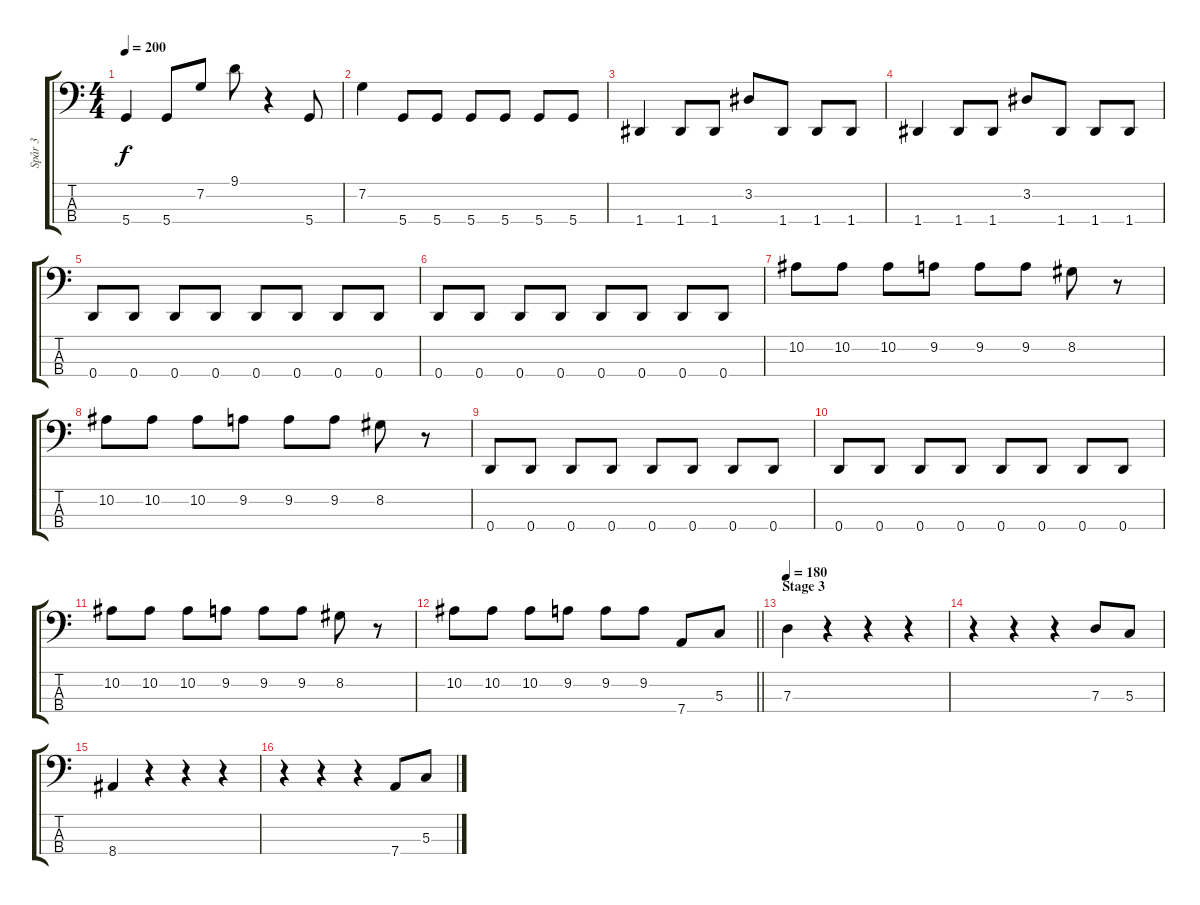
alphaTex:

\track ("Spår 3" "Spår 3") {instrument electricbassfinger}
\staff {score tabs}
\tuning (F2 C2 G1 D1) {hide}
\ts (4 4)
\tempo 200
\clef f4
\ks c
5.4.4{dy f} 5.4.8 7.2.8 9.1.8 r.4 5.4.8 |
7.2.4 5.4.8 5.4.8 5.4.8 5.4.8 5.4.8 5.4.8 |
1.4.4 1.4.8 1.4.8 3.2.8 1.4.8 1.4.8 1.4.8 |
1.4.4 1.4.8 1.4.8 3.2.8 1.4.8 1.4.8 1.4.8 |
0.4.8 0.4.8 0.4.8 0.4.8 0.4.8 0.4.8 0.4.8 0.4.8 |
0.4.8 0.4.8 0.4.8 0.4.8 0.4.8 0.4.8 0.4.8 0.4.8 |
10.2.8 10.2.8 10.2.8 9.2.8 9.2.8 9.2.8 8.2.8 r.8 |
10.2.8 10.2.8 10.2.8 9.2.8 9.2.8 9.2.8 8.2.8 r.8 |
0.4.8 0.4.8 0.4.8 0.4.8 0.4.8 0.4.8 0.4.8 0.4.8 |
0.4.8 0.4.8 0.4.8 0.4.8 0.4.8 0.4.8 0.4.8 0.4.8 |
10.2.8 10.2.8 10.2.8 9.2.8 9.2.8 9.2.8 8.2.8 r.8 |
\barLineRight lightlight
10.2.8 10.2.8 10.2.8 9.2.8 9.2.8 9.2.8 7.4.8 5.3.8 |
\section ("" "Stage 3")
\tempo 180
7.3.4 r.4 r.4 r.4 |
r.4 r.4 r.4 7.3.8 5.3.8 |
8.4.4 r.4 r.4 r.4 |
r.4 r.4 r.4 7.4.8 5.3.8
